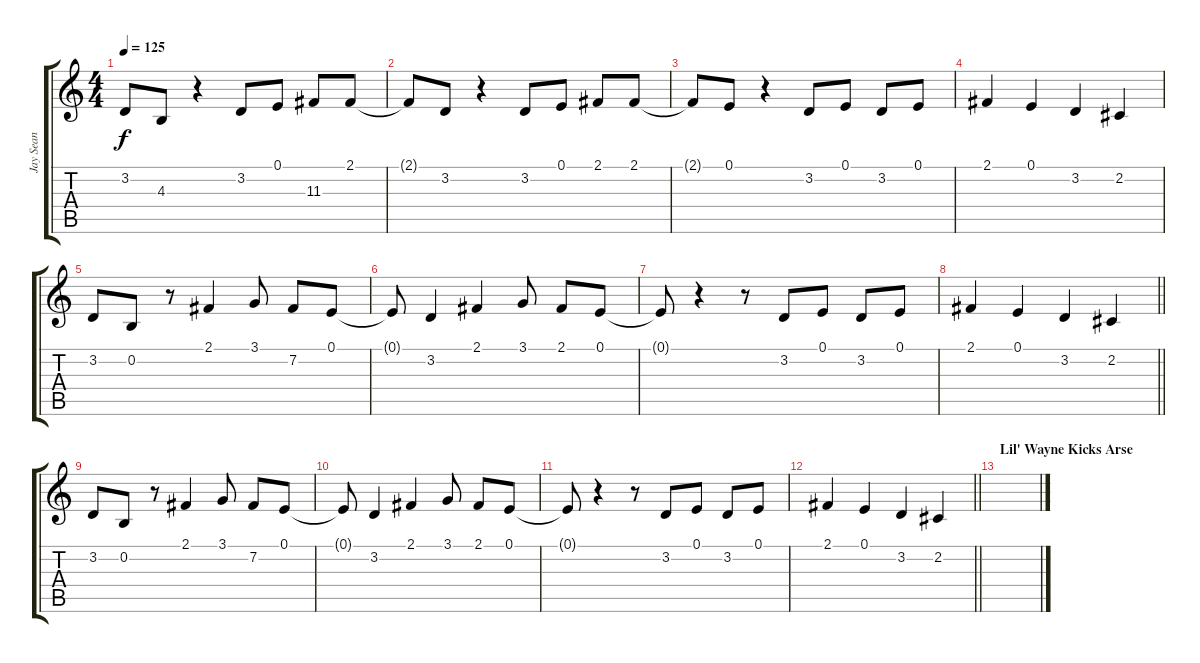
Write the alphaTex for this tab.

\track ("Jay Sean" "Jay Sean") {instrument tenorsax}
\staff {score tabs}
\tuning (E4 B3 G3 D3 A2 E2) {hide}
\ts (4 4)
\tempo 125
\clef g2
\ks c
3.2.8{dy f} 4.3.8 r.4 3.2.8 0.1.8 11.3.8 2.1.8 |
2.1{t}.8 3.2.8 r.4 3.2.8 0.1.8 2.1.8 2.1.8 |
2.1{t}.8 0.1.8 r.4 3.2.8 0.1.8 3.2.8 0.1.8 |
2.1.4 0.1.4 3.2.4 2.2.4 |
3.2.8 0.2.8 r.8 2.1.4 3.1.8 7.2.8 0.1.8 |
0.1{t}.8 3.2.4 2.1.4 3.1.8 2.1.8 0.1.8 |
0.1{t}.8 r.4 r.8 3.2.8 0.1.8 3.2.8 0.1.8 |
\barLineRight lightlight
2.1.4 0.1.4 3.2.4 2.2.4 |
3.2.8 0.2.8 r.8 2.1.4 3.1.8 7.2.8 0.1.8 |
0.1{t}.8 3.2.4 2.1.4 3.1.8 2.1.8 0.1.8 |
0.1{t}.8 r.4 r.8 3.2.8 0.1.8 3.2.8 0.1.8 |
\barLineRight lightlight
2.1.4 0.1.4 3.2.4 2.2.4 |
\section ("" "Lil' Wayne Kicks Arse")
